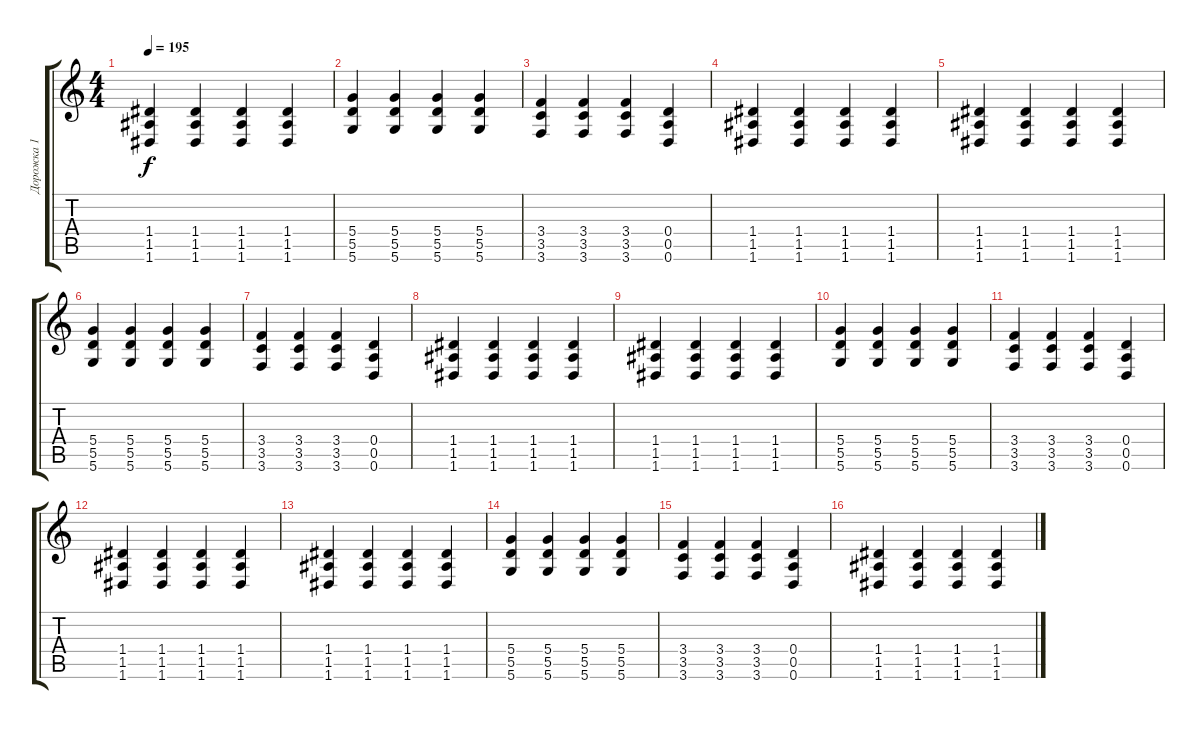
\track ("Дорожка 1" "Дорожка 1") {instrument distortionguitar}
\staff {score tabs}
\tuning (E4 B3 G3 D3 A2 D2) {hide}
\ts (4 4)
\tempo 195
\clef g2
\ks c
(1.4 1.5 1.6).4{dy f} (1.4 1.5 1.6).4 (1.4 1.5 1.6).4 (1.4 1.5 1.6).4 |
(5.4 5.5 5.6).4{volume 15} (5.4 5.5 5.6).4 (5.4 5.5 5.6).4 (5.4 5.5 5.6).4 |
(3.4 3.5 3.6).4 (3.4 3.5 3.6).4 (3.4 3.5 3.6).4 (0.4 0.5 0.6).4 |
(1.4 1.5 1.6).4 (1.4 1.5 1.6).4 (1.4 1.5 1.6).4 (1.4 1.5 1.6).4 |
(1.4 1.5 1.6).4 (1.4 1.5 1.6).4 (1.4 1.5 1.6).4 (1.4 1.5 1.6).4 |
(5.4 5.5 5.6).4{volume 15} (5.4 5.5 5.6).4 (5.4 5.5 5.6).4 (5.4 5.5 5.6).4 |
(3.4 3.5 3.6).4 (3.4 3.5 3.6).4 (3.4 3.5 3.6).4 (0.4 0.5 0.6).4 |
(1.4 1.5 1.6).4 (1.4 1.5 1.6).4 (1.4 1.5 1.6).4 (1.4 1.5 1.6).4 |
(1.4 1.5 1.6).4 (1.4 1.5 1.6).4 (1.4 1.5 1.6).4 (1.4 1.5 1.6).4 |
(5.4 5.5 5.6).4{volume 15} (5.4 5.5 5.6).4 (5.4 5.5 5.6).4 (5.4 5.5 5.6).4 |
(3.4 3.5 3.6).4 (3.4 3.5 3.6).4 (3.4 3.5 3.6).4 (0.4 0.5 0.6).4 |
(1.4 1.5 1.6).4 (1.4 1.5 1.6).4 (1.4 1.5 1.6).4 (1.4 1.5 1.6).4 |
(1.4 1.5 1.6).4 (1.4 1.5 1.6).4 (1.4 1.5 1.6).4 (1.4 1.5 1.6).4 |
(5.4 5.5 5.6).4{volume 15} (5.4 5.5 5.6).4 (5.4 5.5 5.6).4 (5.4 5.5 5.6).4 |
(3.4 3.5 3.6).4 (3.4 3.5 3.6).4 (3.4 3.5 3.6).4 (0.4 0.5 0.6).4 |
(1.4 1.5 1.6).4 (1.4 1.5 1.6).4 (1.4 1.5 1.6).4 (1.4 1.5 1.6).4
